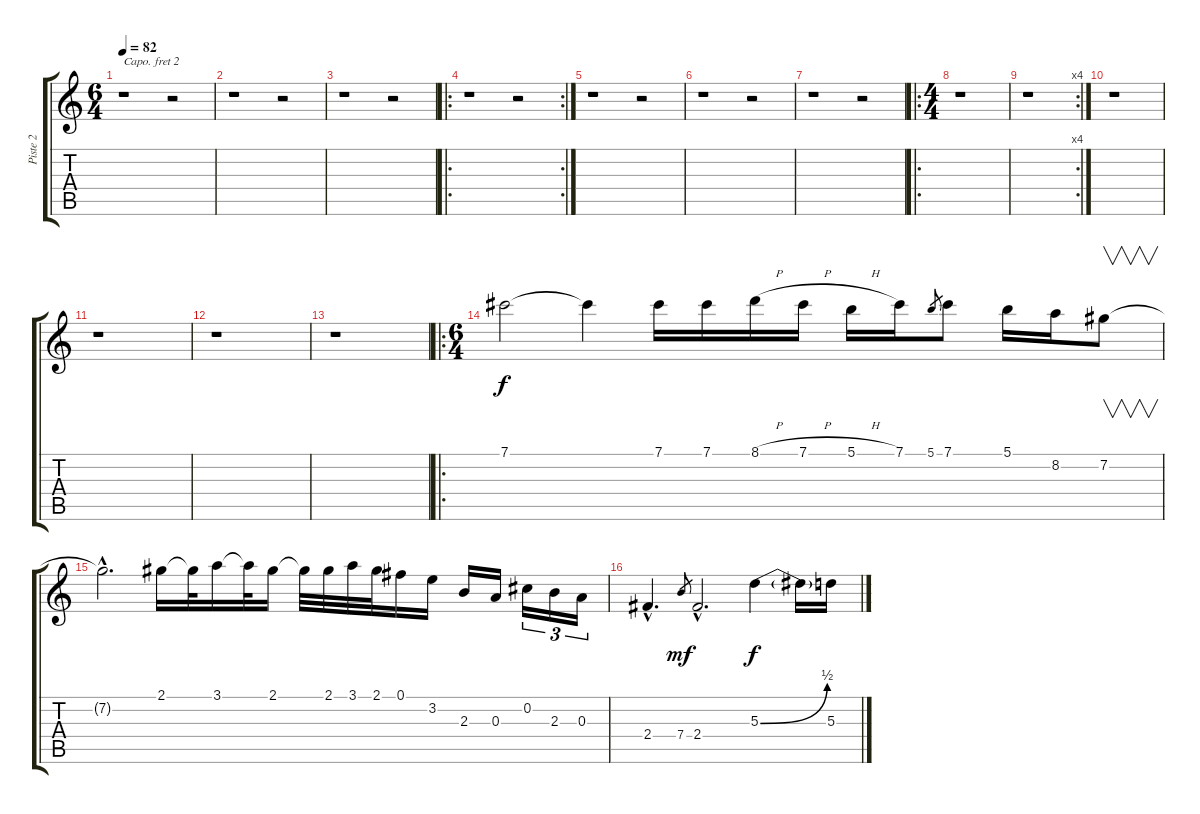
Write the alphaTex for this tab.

\track ("Piste 2" "Piste 2") {instrument distortionguitar}
\staff {score tabs}
\capo 2
\tuning (E4 B3 G3 D3 A2 E2) {hide}
\ts (6 4)
\tempo 82
\clef g2
\ks c
r.1{dy f instrument distortionguitar} r.2 |
r.1 r.2 |
r.1 r.2 |
\ro
\rc 2
r.1 r.2 |
r.1 r.2 |
r.1 r.2 |
r.1 r.2 |
\ro
\ts (4 4)
r.1 |
\rc 4
r.1 |
r.1 |
r.1 |
r.1 |
r.1 |
\ro
\ts (6 4)
7.1.2 7.1{t}.4 7.1.16 7.1.16 8.1{h}.16 7.1{h}.16 5.1{h}.16 7.1.16 5.1.8{gr} 7.1.8 5.1.16 8.2.16 7.2.8{v} |
7.2{hac t}.2{d} 2.1.16 2.1{t}.32 3.1.16 3.1{t}.32 2.1.16 2.1{t}.32 2.1.32 3.1.32 2.1.32 0.1.16 3.2.16 2.3.16 0.3.16 0.2.16{tu (3 2)} 2.3.16{tu (3 2)} 0.3.16{tu (3 2)} |
2.4{hac}.4{d} 7.4.8{gr dy mf} 2.4{hac}.2{d} 5.3{be (bend 0 0 60 2)}.4{dy f} 5.3{t}.16 5.3.16
